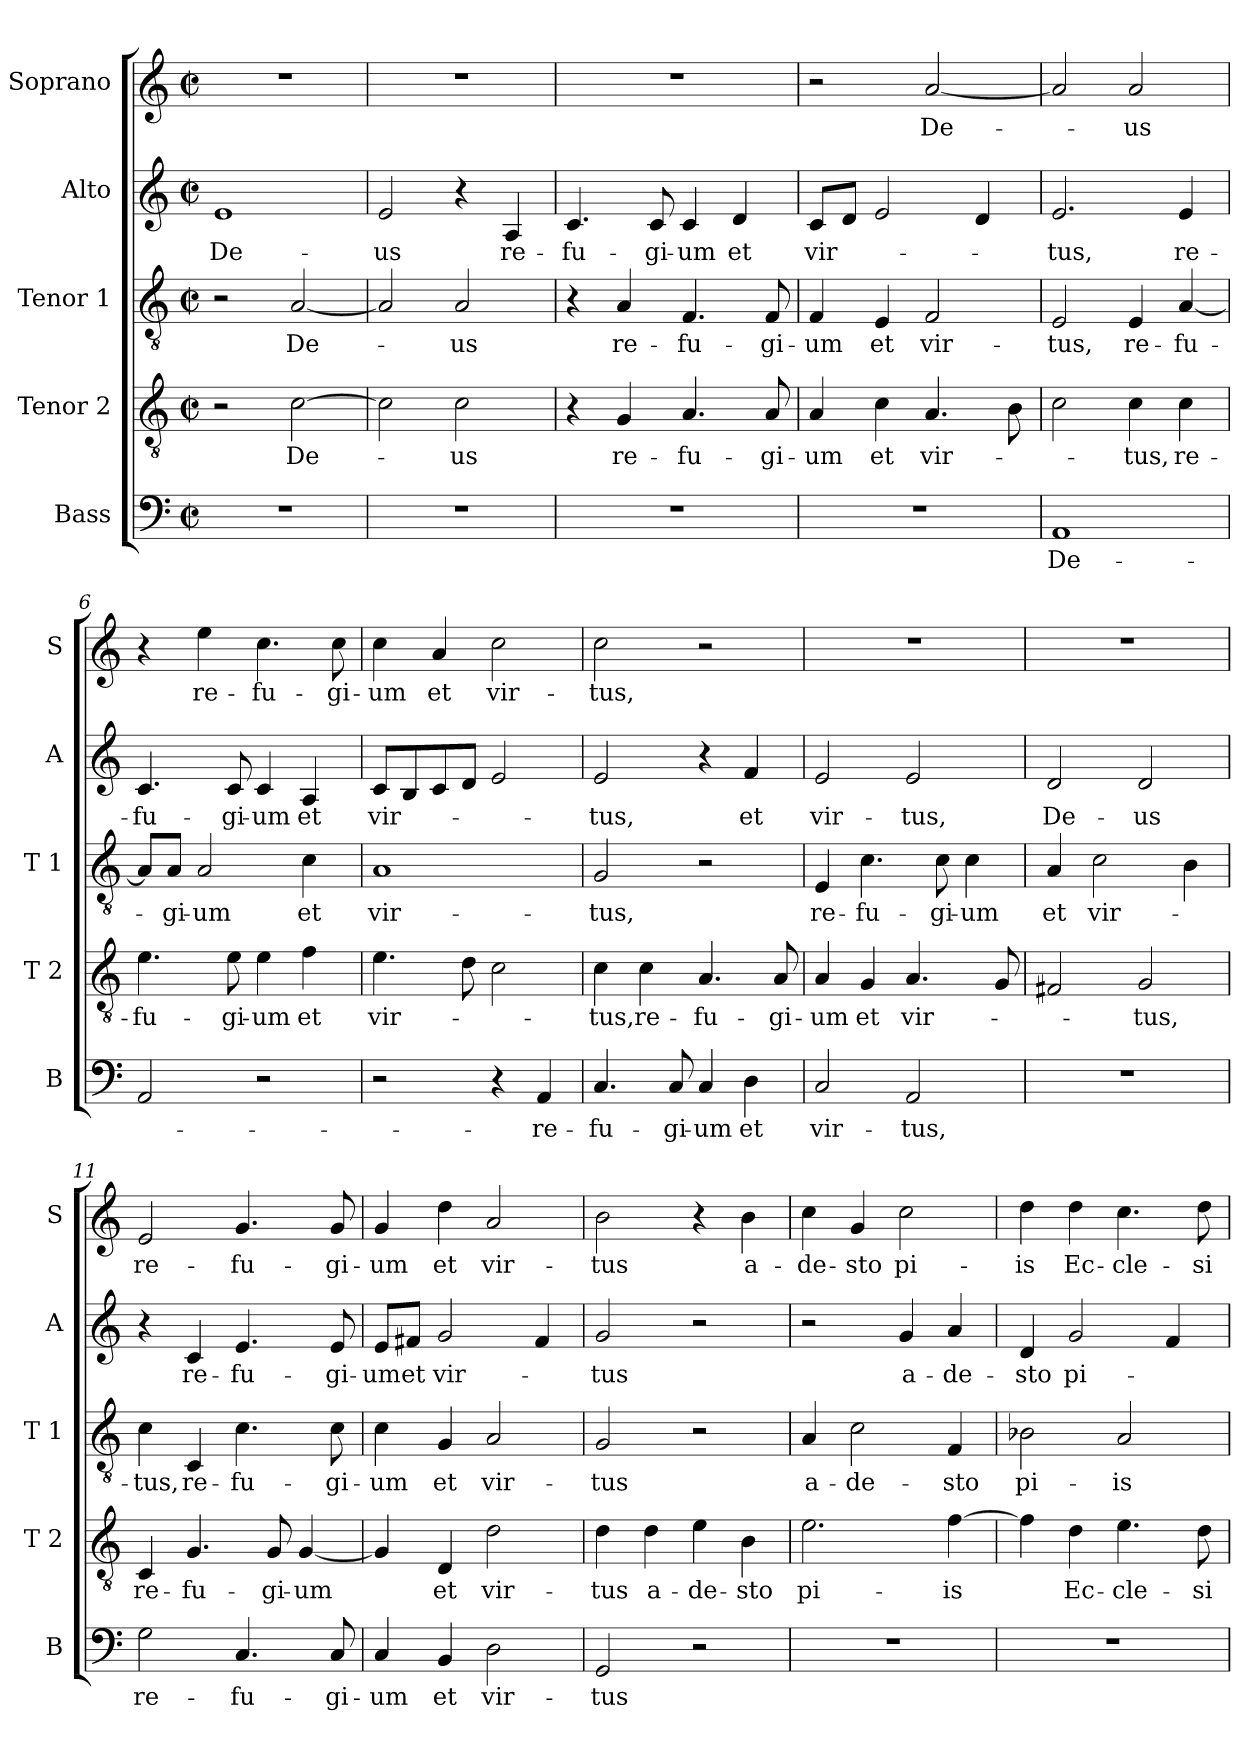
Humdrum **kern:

**kern	**text	**kern	**text	**kern	**text	**kern	**text	**kern	**text
*part5	*part5	*part4	*part4	*part3	*part3	*part2	*part2	*part1	*part1
*staff5	*staff5	*staff4	*staff4	*staff3	*staff3	*staff2	*staff2	*staff1	*staff1
*I"Bass	*	*I"Tenor 2	*	*I"Tenor 1	*	*I"Alto	*	*I"Soprano	*
*I'B	*	*I'T 2	*	*I'T 1	*	*I'A	*	*I'S	*
*clefF4	*	*clefGv2	*	*clefGv2	*	*clefG2	*	*clefG2	*
*k[]	*	*k[]	*	*k[]	*	*k[]	*	*k[]	*
*C:	*	*C:	*	*C:	*	*C:	*	*C:	*
*M2/2	*	*M2/2	*	*M2/2	*	*M2/2	*	*M2/2	*
*met(c|)	*	*met(c|)	*	*met(c|)	*	*met(c|)	*	*met(c|)	*
=1	=1	=1	=1	=1	=1	=1	=1	=1	=1
1r	.	2r	.	2r	.	1e	De-	1r	.
.	.	[2c\	De-	[2A/	De-	.	.	.	.
=2	=2	=2	=2	=2	=2	=2	=2	=2	=2
1r	.	2c\]	.	2A/]	.	2e/	-us	1r	.
.	.	2c\	-us	2A/	-us	4r	.	.	.
.	.	.	.	.	.	4A/	re-	.	.
=3	=3	=3	=3	=3	=3	=3	=3	=3	=3
1r	.	4r	.	4r	.	4.c/	-fu-	1r	.
.	.	4G/	re-	4A/	re-	.	.	.	.
.	.	.	.	.	.	8c/	-gi-	.	.
.	.	4.A/	-fu-	4.F/	-fu-	4c/	-um	.	.
.	.	.	.	.	.	4d/	et	.	.
.	.	8A/	-gi-	8F/	-gi-	.	.	.	.
=4	=4	=4	=4	=4	=4	=4	=4	=4	=4
1r	.	4A/	-um	4F/	-um	8c/L	vir-	2r	.
.	.	.	.	.	.	8d/J	.	.	.
.	.	4c\	et	4E/	et	2e/	.	.	.
.	.	4.A/	vir-	2F/	vir-	.	.	[2a/	De-
.	.	.	.	.	.	4d/	.	.	.
.	.	8B\	.	.	.	.	.	.	.
=5	=5	=5	=5	=5	=5	=5	=5	=5	=5
1AA	De-	2c\	.	2E/	-tus,	2.e/	-tus,	2a/]	.
.	.	4c\	-tus,	4E/	re-	.	.	2a/	-us
.	.	4c\	re-	[4A/	-fu-	4e/	re-	.	.
!!LO:LB:g=z
=6	=6	=6	=6	=6	=6	=6	=6	=6	=6
2AA/	.	4.e\	-fu-	8A/L]	.	4.c/	-fu-	4r	.
.	.	.	.	8A/J	-gi-	.	.	.	.
.	.	.	.	2A/	-um	.	.	4ee\	re-
.	.	8e\	-gi-	.	.	8c/	-gi-	.	.
2r	.	4e\	-um	.	.	4c/	-um	4.cc\	-fu-
.	.	4f\	et	4c\	et	4A/	et	.	.
.	.	.	.	.	.	.	.	8cc\	-gi-
=7	=7	=7	=7	=7	=7	=7	=7	=7	=7
2r	.	4.e\	vir-	1A	vir-	8c/L	vir-	4cc\	-um
.	.	.	.	.	.	8B/	.	.	.
.	.	.	.	.	.	8c/	.	4a/	et
.	.	8d\	.	.	.	8d/J	.	.	.
4r	.	2c\	.	.	.	2e/	.	2cc\	vir-
4AA/	-re-	.	.	.	.	.	.	.	.
=8	=8	=8	=8	=8	=8	=8	=8	=8	=8
4.C/	-fu-	4c\	-tus,	2G/	-tus,	2e/	-tus,	2cc\	-tus,
.	.	4c\	re-	.	.	.	.	.	.
8C/	-gi-	.	.	.	.	.	.	.	.
4C/	-um	4.A/	-fu-	2r	.	4r	.	2r	.
4D\	et	.	.	.	.	4f/	et	.	.
.	.	8A/	-gi-	.	.	.	.	.	.
=9	=9	=9	=9	=9	=9	=9	=9	=9	=9
2C/	vir-	4A/	-um	4E/	re-	2e/	vir-	1r	.
.	.	4G/	et	4.c\	-fu-	.	.	.	.
2AA/	-tus,	4.A/	vir-	.	.	2e/	-tus,	.	.
.	.	.	.	8c\	-gi-	.	.	.	.
.	.	.	.	4c\	-um	.	.	.	.
.	.	8G/	.	.	.	.	.	.	.
=10	=10	=10	=10	=10	=10	=10	=10	=10	=10
1r	.	2F#X/	.	4A/	et	2d/	De-	1r	.
.	.	.	.	2c\	vir-	.	.	.	.
.	.	2G/	-tus,	.	.	2d/	-us	.	.
.	.	.	.	4B\	.	.	.	.	.
!!LO:PB:g=z
=11	=11	=11	=11	=11	=11	=11	=11	=11	=11
2G\	re-	4C/	re-	4c\	-tus,	4r	.	2e/	re-
.	.	4.G/	-fu-	4C/	re-	4c/	re-	.	.
4.C/	-fu-	.	.	4.c\	-fu-	4.e/	-fu-	4.g/	-fu-
.	.	8G/	-gi-	.	.	.	.	.	.
.	.	[4G/	-um	.	.	.	.	.	.
8C/	-gi-	.	.	8c\	-gi-	8e/	-gi-	8g/	-gi-
=12	=12	=12	=12	=12	=12	=12	=12	=12	=12
4C/	-um	4G/]	.	4c\	-um	8e/L	-um	4g/	-um
.	.	.	.	.	.	8f#X/J	et	.	.
4BB/	et	4D/	et	4G/	et	2g/	vir-	4dd\	et
2D\	vir-	2d\	vir-	2A/	vir-	.	.	2a/	vir-
.	.	.	.	.	.	4f#/	.	.	.
=13	=13	=13	=13	=13	=13	=13	=13	=13	=13
2GG/	-tus	4d\	-tus	2G/	-tus	2g/	-tus	2b\	-tus
.	.	4d\	a-	.	.	.	.	.	.
2r	.	4e\	-de-	2r	.	2r	.	4r	.
.	.	4B\	-sto	.	.	.	.	4b\	a-
=14	=14	=14	=14	=14	=14	=14	=14	=14	=14
1r	.	2.e\	pi-	4A/	a-	2r	.	4cc\	-de-
.	.	.	.	2c\	-de-	.	.	4g/	-sto
.	.	.	.	.	.	4g/	a-	2cc\	pi-
.	.	[4f\	-is	4F/	-sto	4a/	-de-	.	.
=15	=15	=15	=15	=15	=15	=15	=15	=15	=15
1r	.	4f\]	.	2B-X\	pi-	4d/	-sto	4dd\	-is
.	.	4d\	Ec-	.	.	2g/	pi-	4dd\	Ec-
.	.	4.e\	-cle-	2A/	-is	.	.	4.cc\	-cle-
.	.	.	.	.	.	4f/	.	.	.
.	.	8d\	-si-	.	.	.	.	8dd\	-si-
=	=	=	=	=	=	=	=	=	=
*-	*-	*-	*-	*-	*-	*-	*-	*-	*-
